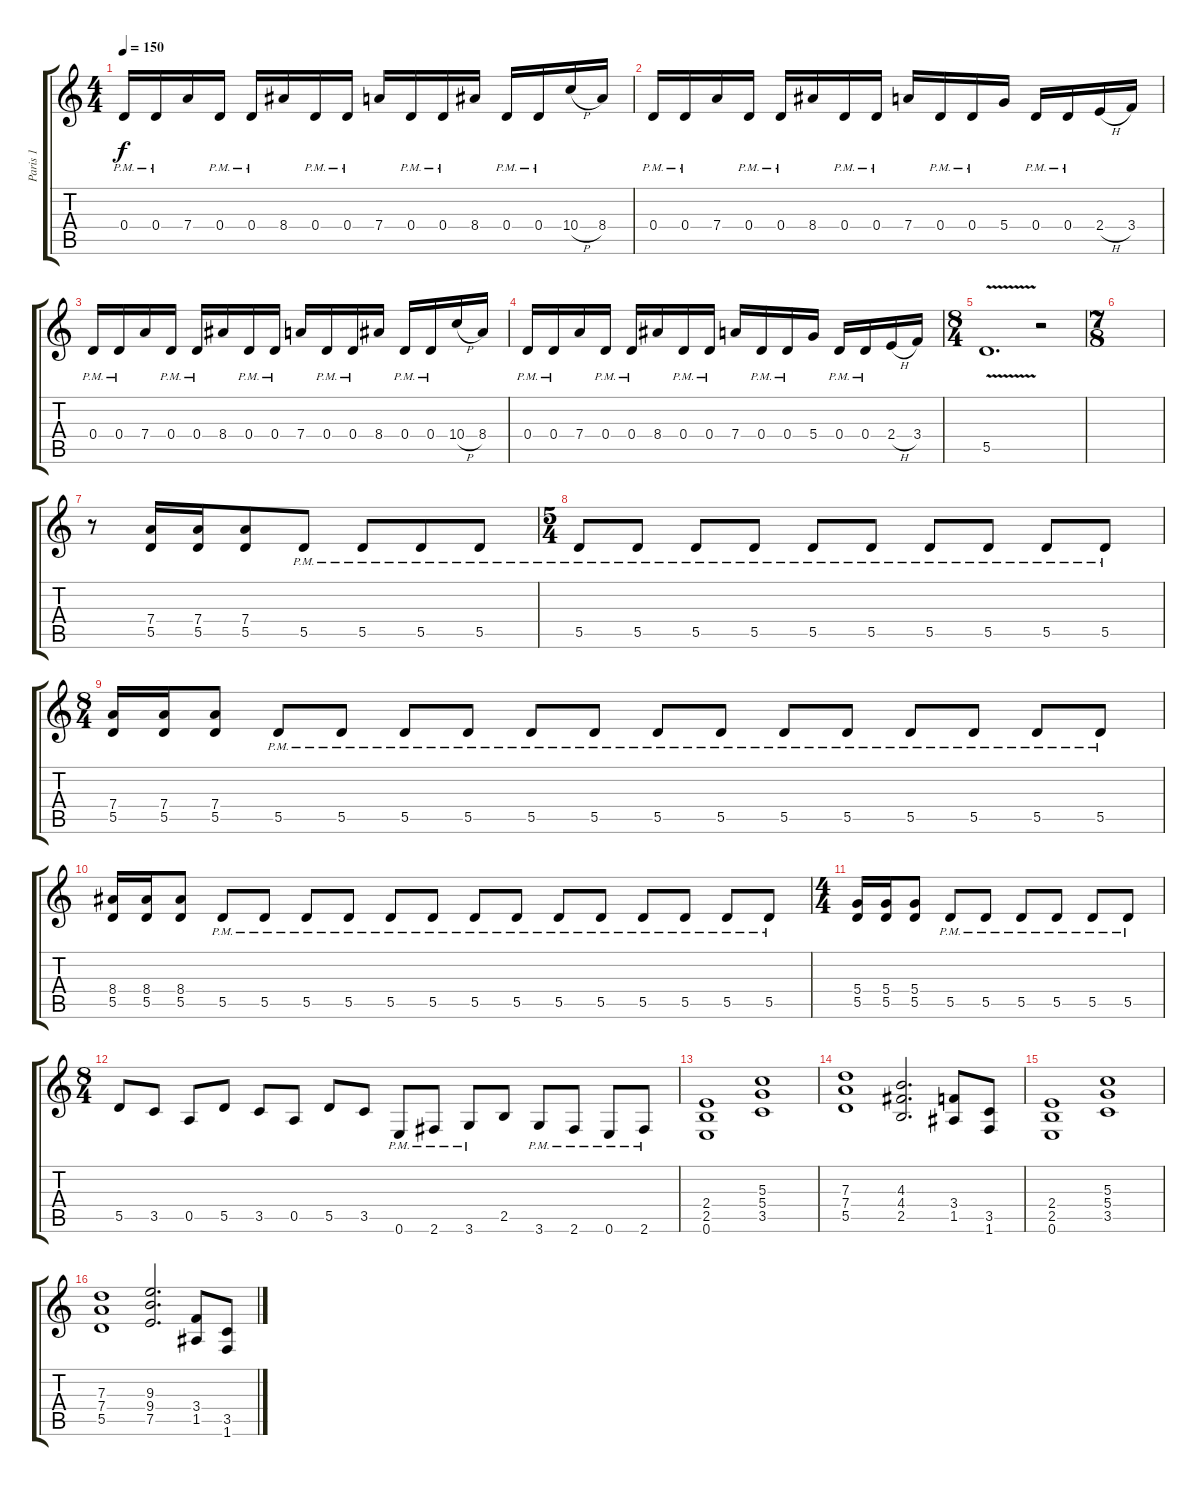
\track ("Paris 1" "Paris 1") {instrument overdrivenguitar}
\staff {score tabs}
\tuning (E4 B3 G3 D3 A2 E2) {hide}
\ts (4 4)
\tempo 150
\clef g2
\ks c
0.4{pm}.16{dy f} 0.4{pm}.16 7.4.16 0.4{pm}.16 0.4{pm}.16 8.4.16 0.4{pm}.16 0.4{pm}.16 7.4.16 0.4{pm}.16 0.4{pm}.16 8.4.16 0.4{pm}.16 0.4{pm}.16 10.4{h}.16 8.4.16 |
0.4{pm}.16 0.4{pm}.16 7.4.16 0.4{pm}.16 0.4{pm}.16 8.4.16 0.4{pm}.16 0.4{pm}.16 7.4.16 0.4{pm}.16 0.4{pm}.16 5.4.16 0.4{pm}.16 0.4{pm}.16 2.4{h}.16 3.4.16 |
0.4{pm}.16 0.4{pm}.16 7.4.16 0.4{pm}.16 0.4{pm}.16 8.4.16 0.4{pm}.16 0.4{pm}.16 7.4.16 0.4{pm}.16 0.4{pm}.16 8.4.16 0.4{pm}.16 0.4{pm}.16 10.4{h}.16 8.4.16 |
0.4{pm}.16 0.4{pm}.16 7.4.16 0.4{pm}.16 0.4{pm}.16 8.4.16 0.4{pm}.16 0.4{pm}.16 7.4.16 0.4{pm}.16 0.4{pm}.16 5.4.16 0.4{pm}.16 0.4{pm}.16 2.4{h}.16 3.4.16 |
\ts (8 4)
5.5{v}.1{d} r.2 |
\ts (7 8)
|
r.8 (7.4 5.5).16 (7.4 5.5).16 (7.4 5.5).8 5.5{pm}.8 5.5{pm}.8 5.5{pm}.8 5.5{pm}.8 |
\ts (5 4)
5.5{pm}.8 5.5{pm}.8 5.5{pm}.8 5.5{pm}.8 5.5{pm}.8 5.5{pm}.8 5.5{pm}.8 5.5{pm}.8 5.5{pm}.8 5.5{pm}.8 |
\ts (8 4)
(7.4 5.5).16 (7.4 5.5).16 (7.4 5.5).8 5.5{pm}.8 5.5{pm}.8 5.5{pm}.8 5.5{pm}.8 5.5{pm}.8 5.5{pm}.8 5.5{pm}.8 5.5{pm}.8 5.5{pm}.8 5.5{pm}.8 5.5{pm}.8 5.5{pm}.8 5.5{pm}.8 5.5{pm}.8 |
(8.4 5.5).16 (8.4 5.5).16 (8.4 5.5).8 5.5{pm}.8 5.5{pm}.8 5.5{pm}.8 5.5{pm}.8 5.5{pm}.8 5.5{pm}.8 5.5{pm}.8 5.5{pm}.8 5.5{pm}.8 5.5{pm}.8 5.5{pm}.8 5.5{pm}.8 5.5{pm}.8 5.5{pm}.8 |
\ts (4 4)
(5.4 5.5).16 (5.4 5.5).16 (5.4 5.5).8 5.5{pm}.8 5.5{pm}.8 5.5{pm}.8 5.5{pm}.8 5.5{pm}.8 5.5{pm}.8 |
\ts (8 4)
5.5.8 3.5.8 0.5.8 5.5.8 3.5.8 0.5.8 5.5.8 3.5.8 0.6{pm}.8 2.6{pm}.8 3.6{pm}.8 2.5.8 3.6{pm}.8 2.6{pm}.8 0.6{pm}.8 2.6{pm}.8 |
(2.4 2.5 0.6).1 (5.3 5.4 3.5).1 |
(7.3 7.4 5.5).1 (4.3 4.4 2.5).2{d} (3.4 1.5).8 (3.5 1.6).8 |
(2.4 2.5 0.6).1 (5.3 5.4 3.5).1 |
(7.3 7.4 5.5).1 (9.3 9.4 7.5).2{d} (3.4 1.5).8 (3.5 1.6).8
